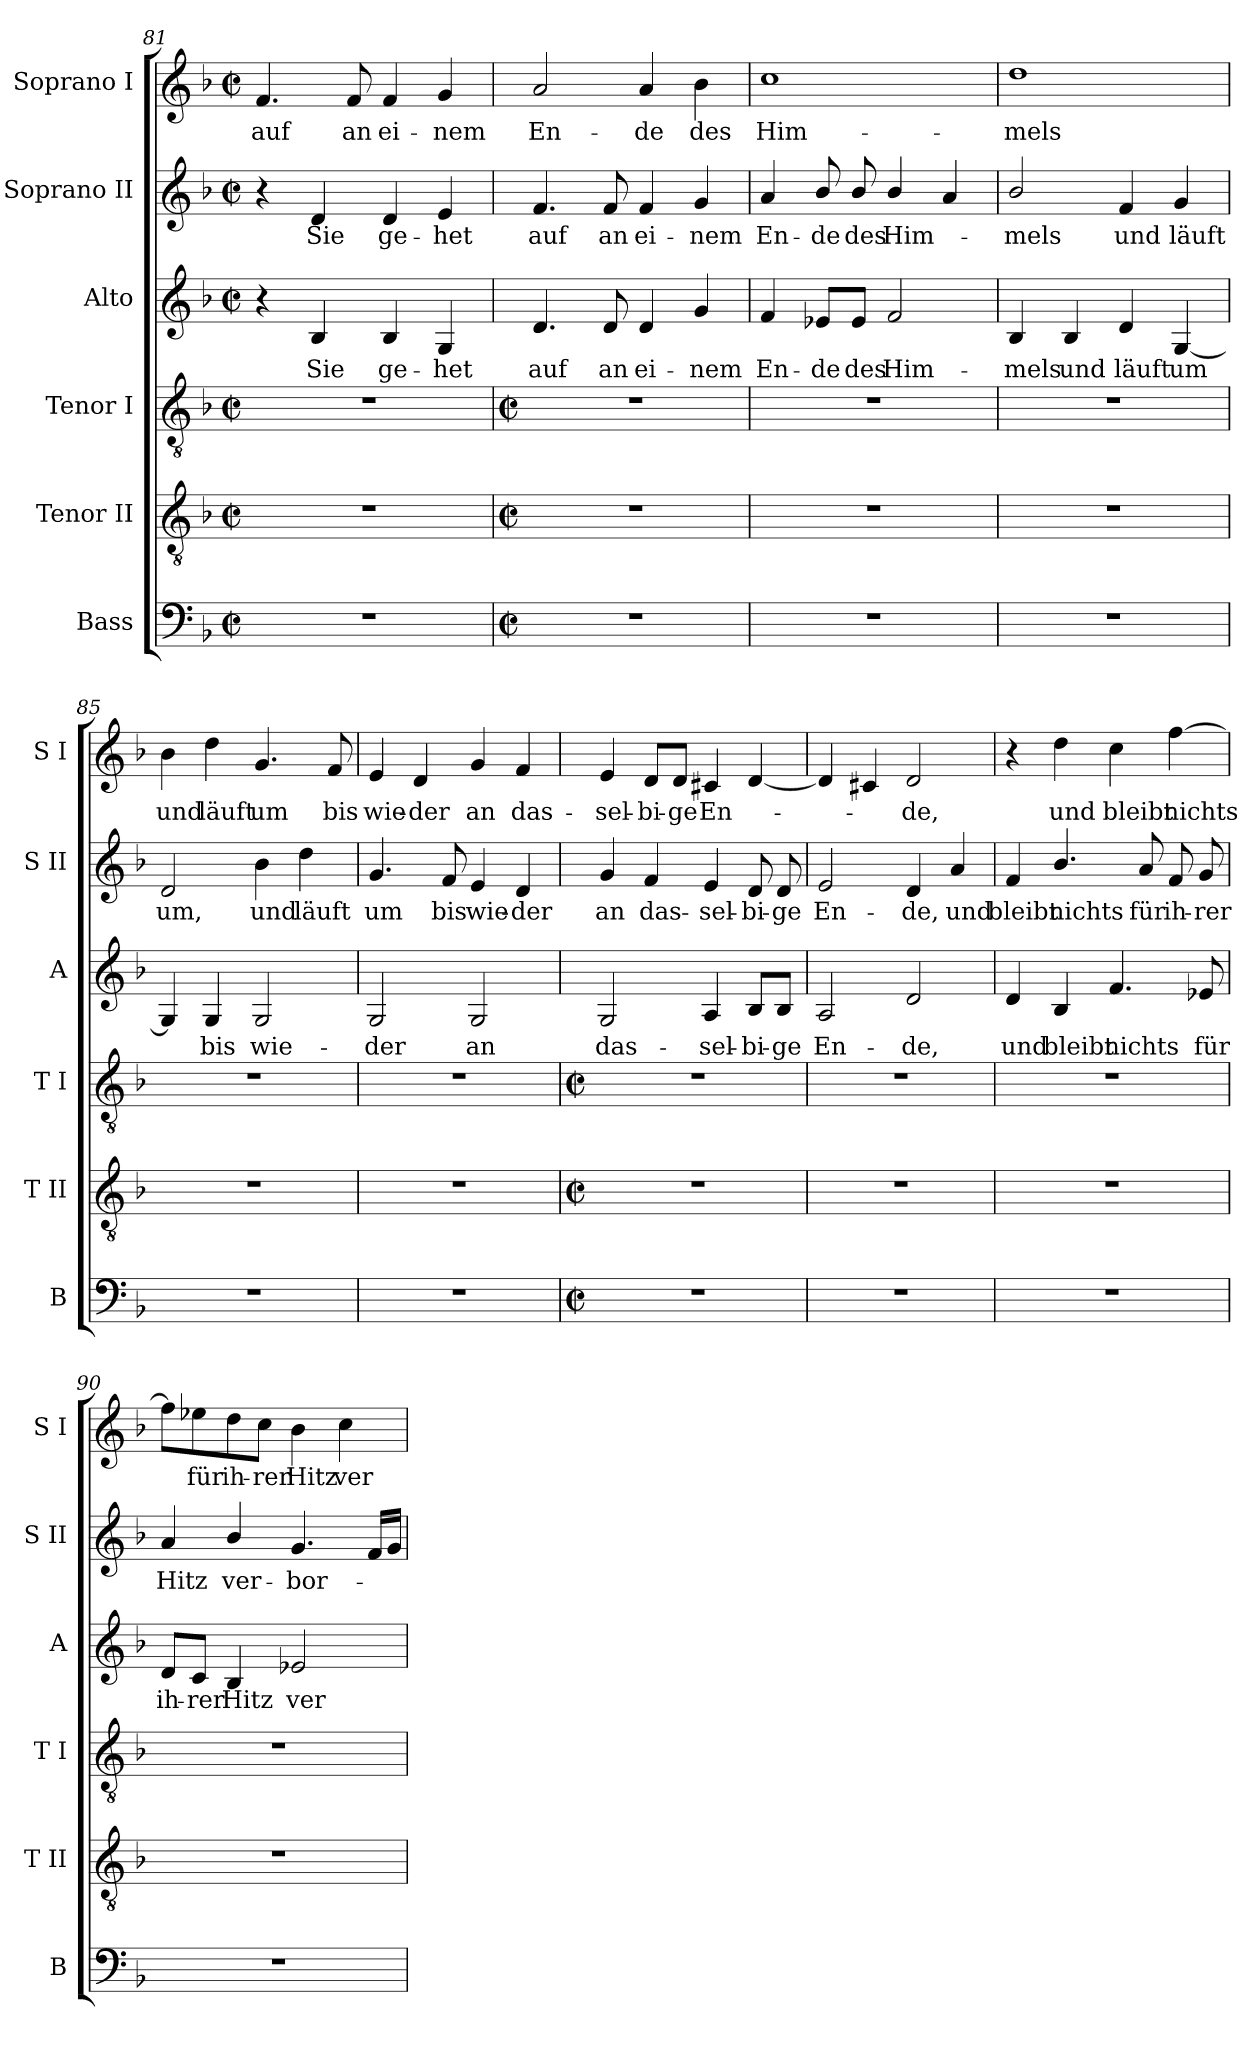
**kern	**kern	**kern	**kern	**text	**kern	**text	**kern	**text
*part6	*part5	*part4	*part3	*part3	*part2	*part2	*part1	*part1
*staff6	*staff5	*staff4	*staff3	*staff3	*staff2	*staff2	*staff1	*staff1
*I"Bass	*I"Tenor II	*I"Tenor I	*I"Alto	*	*I"Soprano II	*	*I"Soprano I	*
*I'B	*I'T II	*I'T I	*I'A	*	*I'S II	*	*I'S I	*
*clefF4	*clefGv2	*clefGv2	*clefG2	*	*clefG2	*	*clefG2	*
*k[b-]	*k[b-]	*k[b-]	*k[b-]	*	*k[b-]	*	*k[b-]	*
*F:	*F:	*F:	*F:	*	*F:	*	*F:	*
*M2/2	*M2/2	*M2/2	*M2/2	*	*M2/2	*	*M2/2	*
*met(c|)	*met(c|)	*met(c|)	*met(c|)	*	*met(c|)	*	*met(c|)	*
=81	=81	=81	=81	=81	=81	=81	=81	=81
!	!	!	!	!	!	!	!	!LO:LY:b
1r	1r	1r	4r	.	4r	.	4.f	auf
!	!	!	!	!LO:LY:b	!	!LO:LY:b	!	!
.	.	.	4B-	Sie	4d	Sie	.	.
!	!	!	!	!	!	!	!	!LO:LY:b
.	.	.	.	.	.	.	8f	an
!	!	!	!	!LO:LY:b	!	!LO:LY:b	!	!LO:LY:b
.	.	.	4B-	ge-	4d	ge-	4f	ei-
!	!	!	!	!LO:LY:b	!	!LO:LY:b	!	!LO:LY:b
.	.	.	4G	-het	4e	-het	4g	-nem
!!LO:LB:g=z
=82	=82	=82	=82	=82	=82	=82	=82	=82
*M2/2	*M2/2	*M2/2	*	*	*	*	*	*
*met(c|)	*met(c|)	*met(c|)	*	*	*	*	*	*
!	!	!	!	!LO:LY:b	!	!LO:LY:b	!	!LO:LY:b
1r	1r	1r	4.d	auf	4.f	auf	2a	En-
!	!	!	!	!LO:LY:b	!	!LO:LY:b	!	!
.	.	.	8d	an	8f	an	.	.
!	!	!	!	!LO:LY:b	!	!LO:LY:b	!	!LO:LY:b
.	.	.	4d	ei-	4f	ei-	4a	-de
!	!	!	!	!LO:LY:b	!	!LO:LY:b	!	!LO:LY:b
.	.	.	4g	-nem	4g	-nem	4b-	des
=83	=83	=83	=83	=83	=83	=83	=83	=83
!	!	!	!	!LO:LY:b	!	!LO:LY:b	!	!LO:LY:b
1r	1r	1r	4f	En-	4a	En-	1cc	Him-
!	!	!	!	!LO:LY:b	!	!LO:LY:b	!	!
.	.	.	8e-X/L	-de	8b-/	-de	.	.
!	!	!	!	!LO:LY:b	!	!LO:LY:b	!	!
.	.	.	8e-/J	des	8b-/	des	.	.
!	!	!	!	!LO:LY:b	!	!LO:LY:b	!	!
.	.	.	2f	Him-	4b-/	Him-	.	.
.	.	.	.	.	4a	.	.	.
=84	=84	=84	=84	=84	=84	=84	=84	=84
!	!	!	!	!LO:LY:b	!	!LO:LY:b	!	!LO:LY:b
1r	1r	1r	4B-	-mels	2b-/	mels	1dd	-mels
!	!	!	!	!LO:LY:b	!	!	!	!
.	.	.	4B-	und	.	.	.	.
!	!	!	!	!LO:LY:b	!	!LO:LY:b	!	!
.	.	.	4d	läuft	4f	und	.	.
!	!	!	!	!LO:LY:b	!	!LO:LY:b	!	!
.	.	.	[4G	um	4g	läuft	.	.
=85	=85	=85	=85	=85	=85	=85	=85	=85
!	!	!	!	!	!	!LO:LY:b	!	!LO:LY:b
1r	1r	1r	4G]	.	2d	um,	4b-	und
!	!	!	!	!LO:LY:b	!	!	!	!LO:LY:b
.	.	.	4G	bis	.	.	4dd	läuft
!	!	!	!	!LO:LY:b	!	!LO:LY:b	!	!LO:LY:b
.	.	.	2G	wie-	4b-	und	4.g	um
!	!	!	!	!	!	!LO:LY:b	!	!
.	.	.	.	.	4dd	läuft	.	.
!	!	!	!	!	!	!	!	!LO:LY:b
.	.	.	.	.	.	.	8f	bis
=86	=86	=86	=86	=86	=86	=86	=86	=86
!	!	!	!	!LO:LY:b	!	!LO:LY:b	!	!LO:LY:b
1r	1r	1r	2G	-der	4.g	um	4e	wie-
!	!	!	!	!	!	!	!	!LO:LY:b
.	.	.	.	.	.	.	4d	-der
!	!	!	!	!	!	!LO:LY:b	!	!
.	.	.	.	.	8f	bis	.	.
!	!	!	!	!LO:LY:b	!	!LO:LY:b	!	!LO:LY:b
.	.	.	2G	an	4e	wie-	4g	an
!	!	!	!	!	!	!LO:LY:b	!	!LO:LY:b
.	.	.	.	.	4d	-der	4f	das-
!!LO:LB:g=z
=87	=87	=87	=87	=87	=87	=87	=87	=87
*M2/2	*M2/2	*M2/2	*	*	*	*	*	*
*met(c|)	*met(c|)	*met(c|)	*	*	*	*	*	*
!	!	!	!	!LO:LY:b	!	!LO:LY:b	!	!LO:LY:b
1r	1r	1r	2G	das-	4g	an	4e	-sel-
!	!	!	!	!	!	!LO:LY:b	!	!LO:LY:b
.	.	.	.	.	4f	das-	8d/L	-bi-
!	!	!	!	!	!	!	!	!LO:LY:b
.	.	.	.	.	.	.	8d/J	-ge
!	!	!	!	!LO:LY:b	!	!LO:LY:b	!	!LO:LY:b
.	.	.	4A	-sel-	4e	-sel-	4c#X	En-
!	!	!	!	!LO:LY:b	!	!LO:LY:b	!	!
.	.	.	8B-/L	-bi-	8d	-bi-	[4d	.
!	!	!	!	!LO:LY:b	!	!LO:LY:b	!	!
.	.	.	8B-/J	-ge	8d	-ge	.	.
=88	=88	=88	=88	=88	=88	=88	=88	=88
!	!	!	!	!LO:LY:b	!	!LO:LY:b	!	!
1r	1r	1r	2A	En-	2e	En-	4d]	.
.	.	.	.	.	.	.	4c#X	.
!	!	!	!	!LO:LY:b	!	!LO:LY:b	!	!LO:LY:b
.	.	.	2d	-de,	4d	-de,	2d	de,
!	!	!	!	!	!	!LO:LY:b	!	!
.	.	.	.	.	4a	und	.	.
=89	=89	=89	=89	=89	=89	=89	=89	=89
!	!	!	!	!LO:LY:b	!	!LO:LY:b	!	!
1r	1r	1r	4d	und	4f	bleibt	4r	.
!	!	!	!	!LO:LY:b	!	!LO:LY:b	!	!LO:LY:b
.	.	.	4B-	bleibt	4.b-/	nichts	4dd	und
!	!	!	!	!LO:LY:b	!	!	!	!LO:LY:b
.	.	.	4.f	nichts	.	.	4cc	bleibt
!	!	!	!	!	!	!LO:LY:b	!	!
.	.	.	.	.	8a	für	.	.
!	!	!	!	!	!	!LO:LY:b	!	!LO:LY:b
.	.	.	.	.	8f	ih-	[4ff	nichts
!	!	!	!	!LO:LY:b	!	!LO:LY:b	!	!
.	.	.	8e-X	für	8g	-rer	.	.
=90	=90	=90	=90	=90	=90	=90	=90	=90
!	!	!	!	!LO:LY:b	!	!LO:LY:b	!	!
1r	1r	1r	8d/L	ih-	4a	Hitz	8ff\L]	.
!	!	!	!	!LO:LY:b	!	!	!	!LO:LY:b
.	.	.	8c/J	-rer	.	.	8ee-X\	für
!	!	!	!	!LO:LY:b	!	!LO:LY:b	!	!LO:LY:b
.	.	.	4B-	Hitz	4b-/	ver-	8dd\	ih-
!	!	!	!	!	!	!	!	!LO:LY:b
.	.	.	.	.	.	.	8cc\J	-rer
!	!	!	!	!LO:LY:b	!	!LO:LY:b	!	!LO:LY:b
.	.	.	2e-X	ver-	4.g	-bor-	4b-	Hitz
!	!	!	!	!	!	!	!	!LO:LY:b
.	.	.	.	.	.	.	4cc	ver-
.	.	.	.	.	16fLL	.	.	.
.	.	.	.	.	16gJJ	.	.	.
=	=	=	=	=	=	=	=	=
*-	*-	*-	*-	*-	*-	*-	*-	*-
